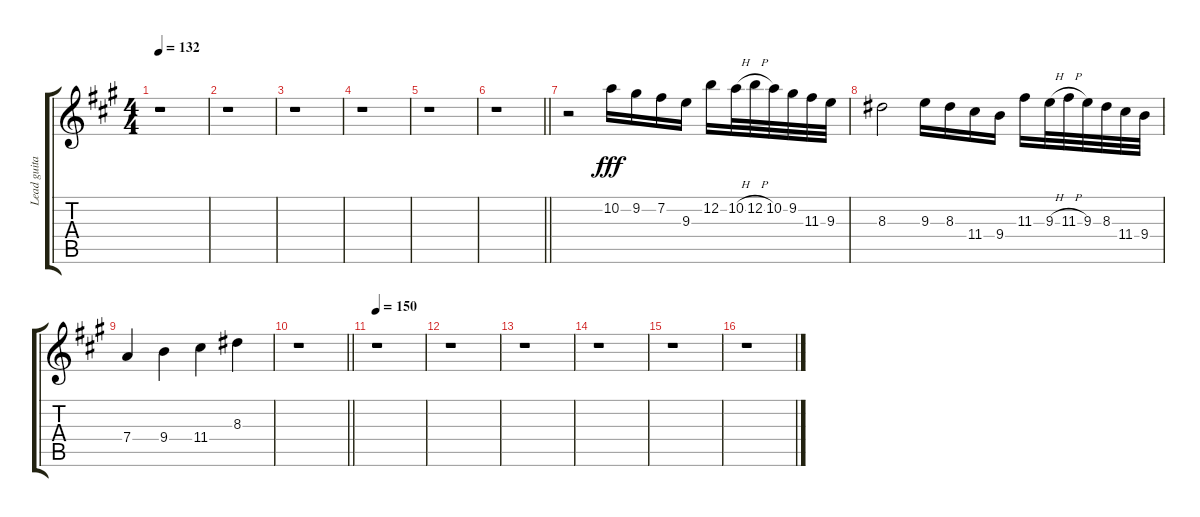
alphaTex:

\track ("Lead guitar (left channel)" "Lead guita") {instrument distortionguitar}
\staff {score tabs}
\tuning (E4 B3 G3 D3 A2 E2) {hide}
\ts (4 4)
\tempo 132
\clef g2
\ks a
r.1{dy fff} |
r.1 |
r.1 |
r.1 |
r.1 |
\barLineRight lightlight
r.1 |
r.2 10.2.16 9.2.16 7.2.16 9.3.16 12.2.16 10.2{h}.32 12.2{h}.32 10.2.32 9.2.32 11.3.32 9.3.32 |
8.3.2 9.3.16 8.3.16 11.4.16 9.4.16 11.3.16 9.3{h}.32 11.3{h}.32 9.3.32 8.3.32 11.4.32 9.4.32 |
7.4.4 9.4.4 11.4.4 8.3.4 |
\barLineRight lightlight
r.1 |
\tempo 150
r.1 |
r.1 |
r.1 |
r.1 |
r.1 |
r.1
